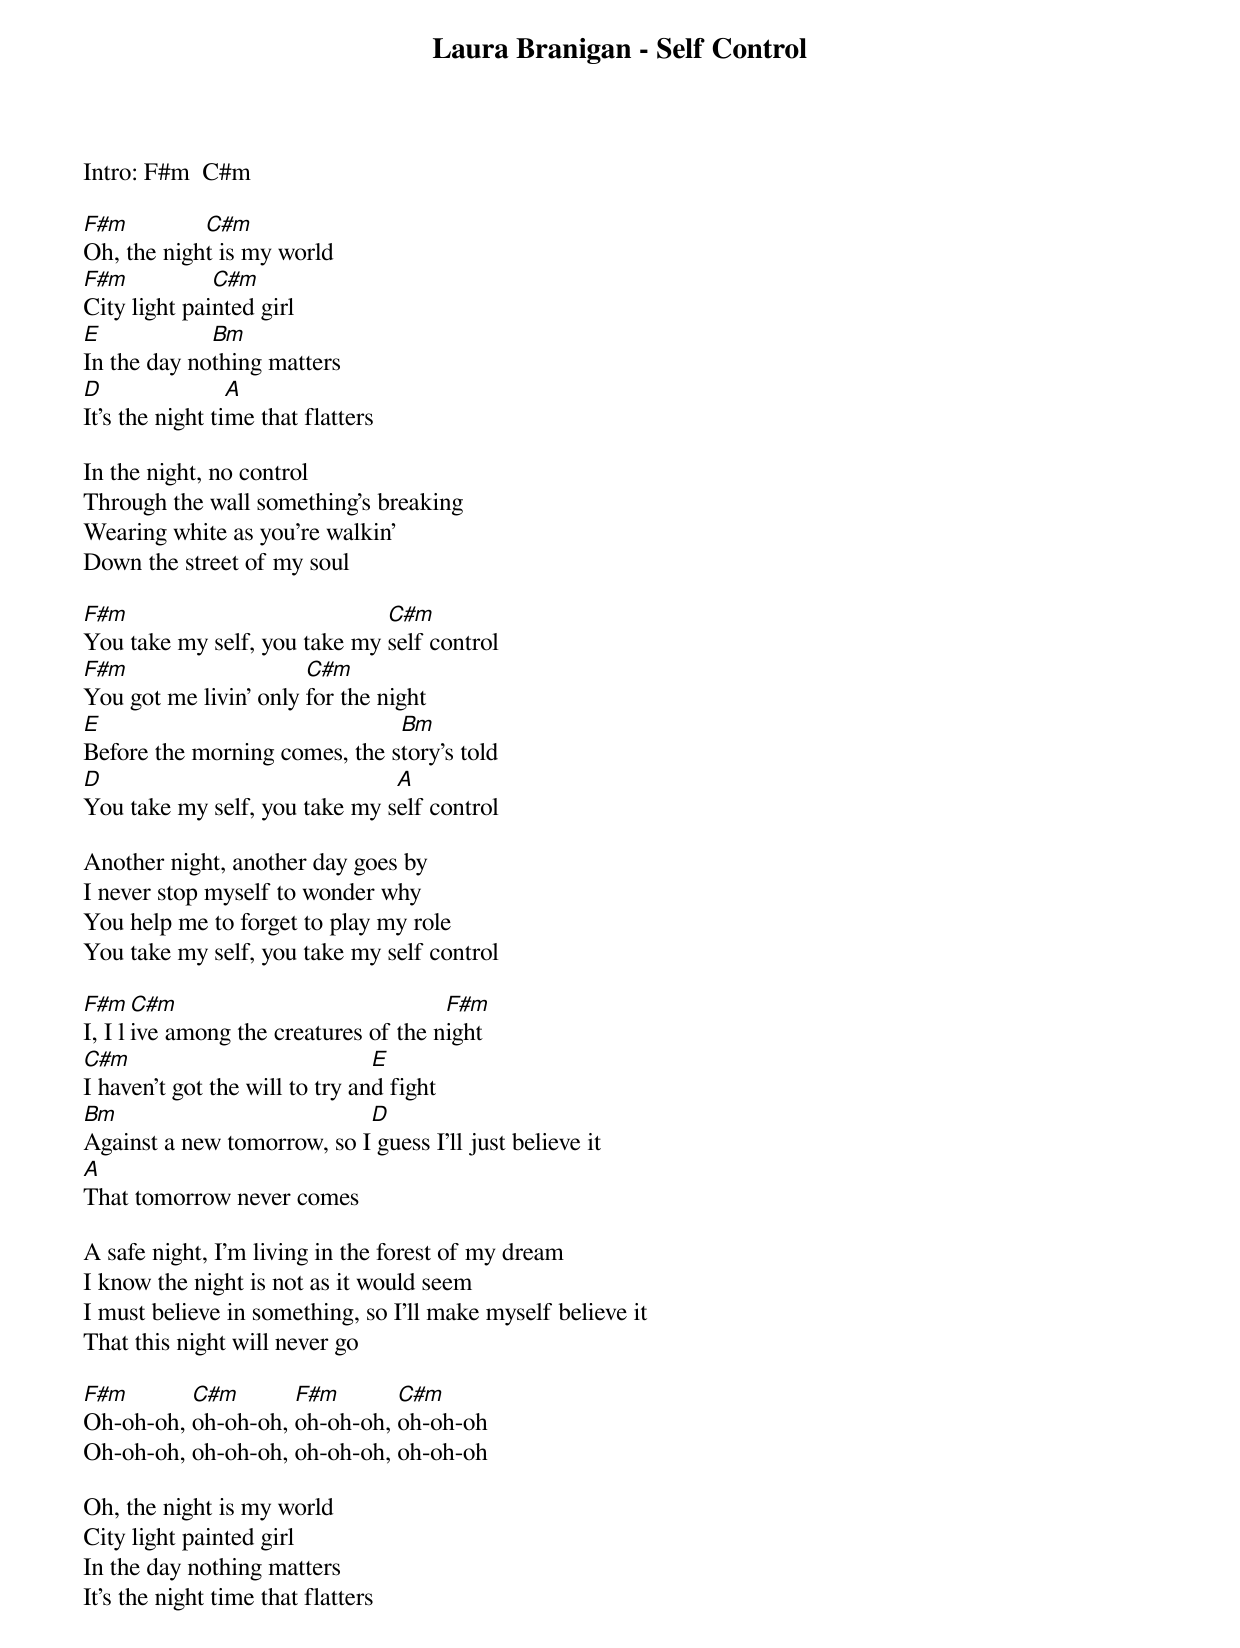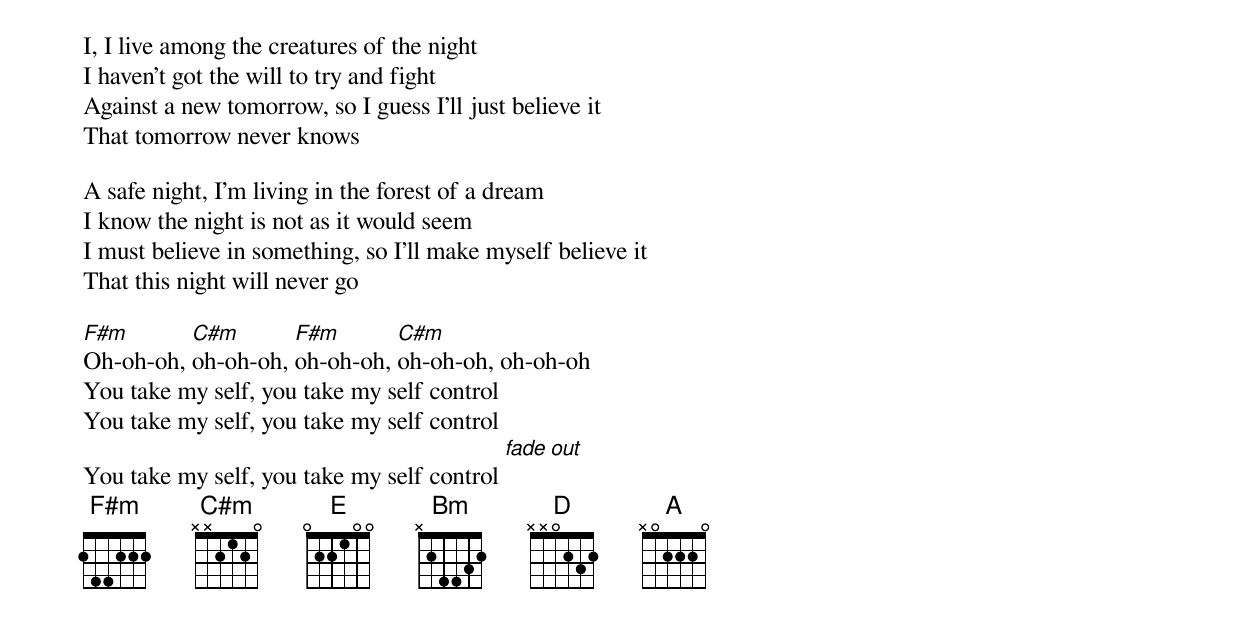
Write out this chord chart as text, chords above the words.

Laura Branigan - Self Control

Intro: F#m  C#m

F#m         C#m
Oh, the night is my world
F#m           C#m
City light painted girl
E            Bm
In the day nothing matters
D                A
It's the night time that flatters

In the night, no control
Through the wall something's breaking
Wearing white as you're walkin'
Down the street of my soul

F#m                           C#m
You take my self, you take my self control
F#m                    C#m
You got me livin' only for the night
E                              Bm
Before the morning comes, the story's told
D                              A
You take my self, you take my self control

Another night, another day goes by
I never stop myself to wonder why
You help me to forget to play my role
You take my self, you take my self control

F#m   C#m                             F#m
I, I live among the creatures of the night
C#m                             E
I haven't got the will to try and fight
Bm                          D
Against a new tomorrow, so I guess I'll just believe it
A
That tomorrow never comes

A safe night, I'm living in the forest of my dream
I know the night is not as it would seem
I must believe in something, so I'll make myself believe it
That this night will never go

F#m       C#m       F#m       C#m
Oh-oh-oh, oh-oh-oh, oh-oh-oh, oh-oh-oh
Oh-oh-oh, oh-oh-oh, oh-oh-oh, oh-oh-oh

Oh, the night is my world
City light painted girl
In the day nothing matters
It's the night time that flatters

I, I live among the creatures of the night
I haven't got the will to try and fight
Against a new tomorrow, so I guess I'll just believe it
That tomorrow never knows

A safe night, I'm living in the forest of a dream
I know the night is not as it would seem
I must believe in something, so I'll make myself believe it
That this night will never go

F#m       C#m       F#m       C#m
Oh-oh-oh, oh-oh-oh, oh-oh-oh, oh-oh-oh, oh-oh-oh
You take my self, you take my self control
You take my self, you take my self control
You take my self, you take my self control [fade out]
